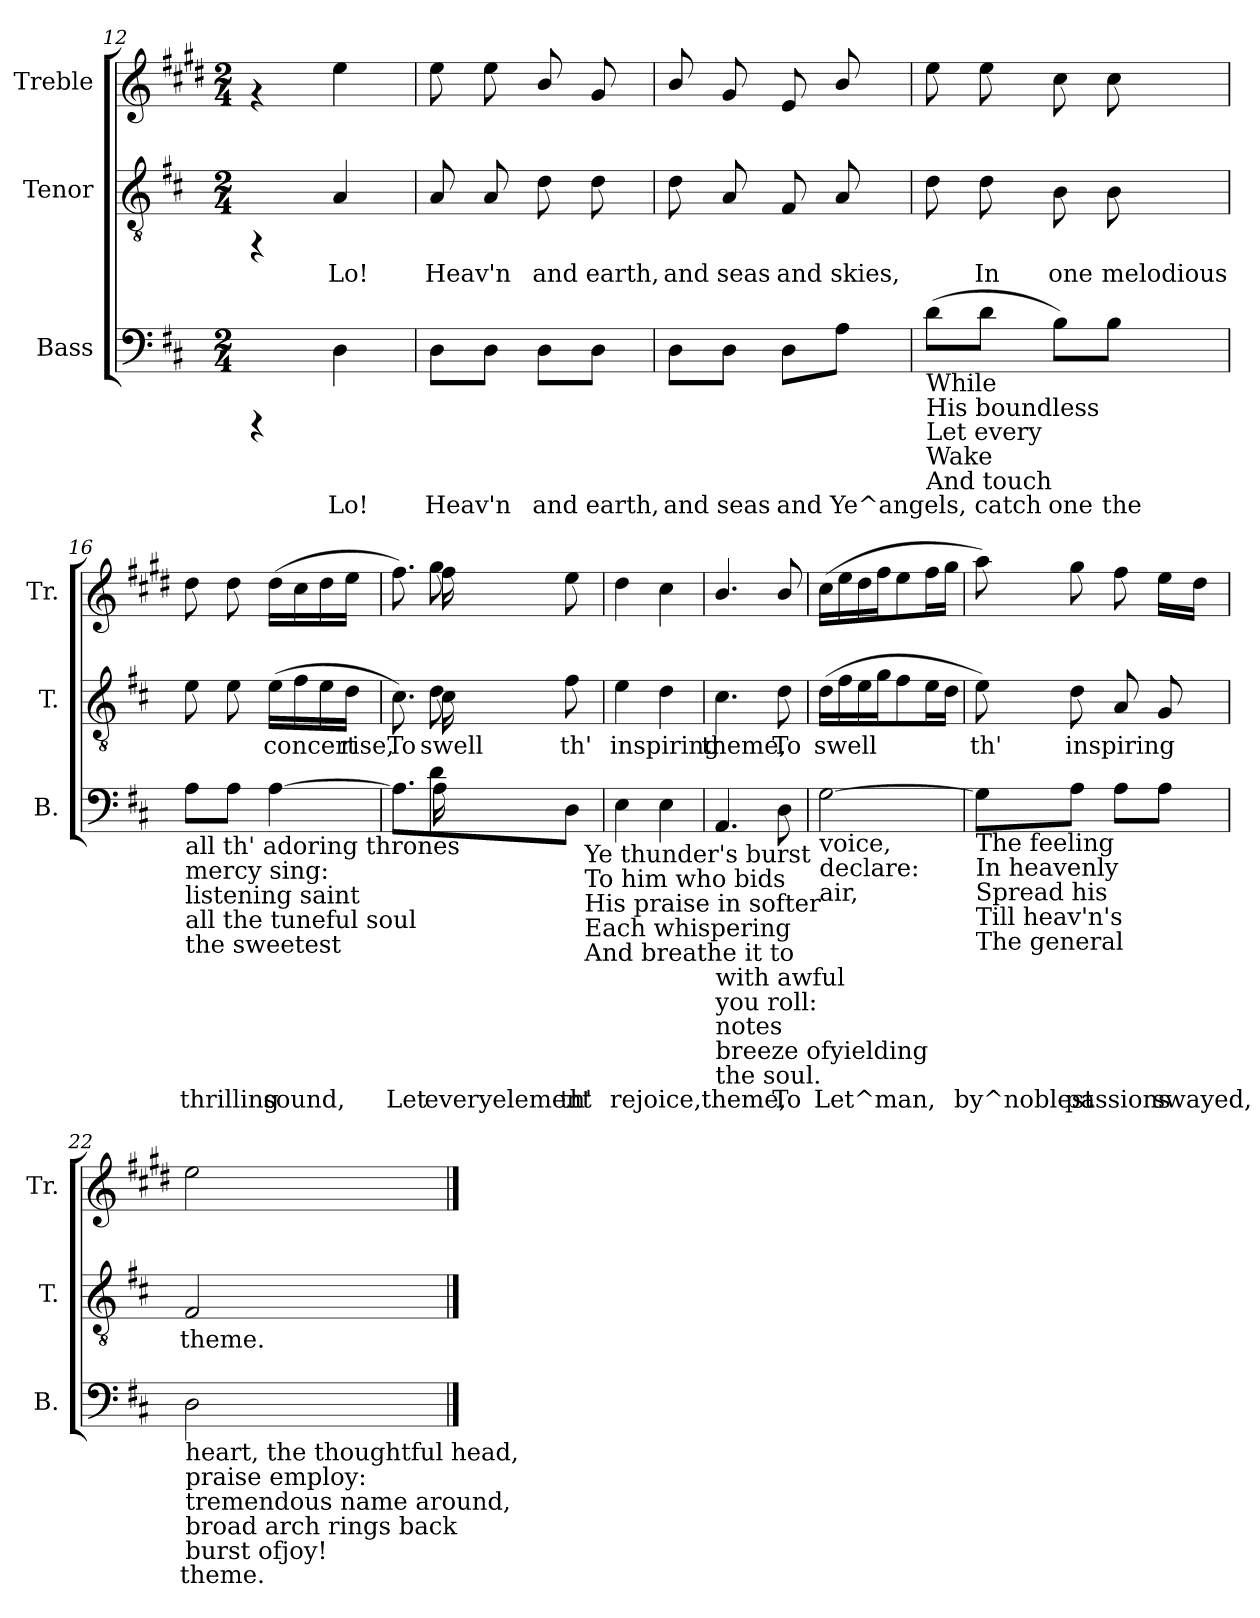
**kern	**text	**kern	**text	**kern
*part3	*part3	*part2	*part2	*part1
*staff3	*staff3	*staff2	*staff2	*staff1
*I"Bass	*	*I"Tenor	*	*I"Treble
*I'B.	*	*I'T.	*	*I'Tr.
*clefF4	*	*clefGv2	*	*clefG2
*	*	*	*	*ITrd1c2
*k[f#c#]	*	*k[f#c#]	*	*k[f#c#]
*D:	*	*D:	*	*D:
*M2/4	*	*M2/4	*	*M2/4
=12	=12	=12	=12	=12
4rCCC	.	4rFF	.	4rf
!	!LO:LY:a:rj	!	!LO:LY:b:rj	!
4D\	Lo!	4A/	Lo!	4dd\
!!LO:LB:g=z
=13	=13	=13	=13	=13
!	!LO:LY:a:rj	!	!LO:LY:b:rj	!
8D\L	Heav'n	8A/	Heav'n	8dd\
!	!LO:LY:a:rj	!	!LO:LY:b:rj	!
8D\J	.	8A/	.	8dd\
!	!LO:LY:a:rj	!	!LO:LY:b:rj	!
8D\L	and	8d\	and	8a/
!	!LO:LY:a:rj	!	!LO:LY:b:rj	!
8D\J	earth,	8d\	earth,	8f#/
=14	=14	=14	=14	=14
!	!LO:LY:a:rj	!	!LO:LY:b:rj	!
8D\L	and	8d\	and	8a/
!	!LO:LY:a:rj	!	!LO:LY:b:rj	!
8D\J	seas	8A/	seas	8f#/
!	!LO:LY:a:rj	!	!LO:LY:b:rj	!
8D\L	and	8F#/	and	8d/
!	!LO:LY:a:rj	!	!LO:LY:b:rj	!
8A\J	Ye^angels,	8A/	skies,	8a>/
=15	=15	=15	=15	=15
!LO:TX:b:t=While	!	!	!	!
!LO:TX:b:t=His boundless	!	!	!	!
!LO:TX:b:t=Let every	!	!	!	!
!LO:TX:b:t=Wake	!	!	!	!
!LO:TX:b:t=And touch	!	!	!	!
!	!LO:LY:a:rj	!	!LO:LY:b:rj	!
(<8d\L	.	8d\	.	8dd>\
!	!LO:LY:a:rj	!	!LO:LY:b:rj	!
8d\J	catch	8d\	In	8dd\
!	!LO:LY:a:rj	!	!LO:LY:b:rj	!
8B\L)	one	8B\	one	8b\
!	!LO:LY:a:rj	!	!LO:LY:b:rj	!
8B\J	the	8B\	melodious	8b\
=16	=16	=16	=16	=16
!LO:TX:b:t=all th' adoring thrones	!	!	!	!
!LO:TX:b:t=mercy sing&colon;	!	!	!	!
!LO:TX:b:t=listening saint	!	!	!	!
!LO:TX:b:t=all the tuneful soul	!	!	!	!
!LO:TX:b:t=the sweetest	!	!	!	!
!	!LO:LY:a:rj	!	!LO:LY:b:rj	!
8A\L	thrilling	8e\	.	8cc#\
!	!LO:LY:a:rj	!	!LO:LY:b:rj	!
8A\J	.	8e\	.	8cc#\
!	!LO:LY:a:rj	!	!LO:LY:b:rj	!
[>4A\	sound,	(>16e\L	concert	(>16cc#\L
!	!	!	!LO:LY:b:rj	!
.	.	16f#\	.	16b\
!	!	!	!LO:LY:b:rj	!
.	.	16e\	.	16cc#\
!	!	!	!LO:LY:b:rj	!
.	.	16d\J	rise,	16dd\J
=17	=17	=17	=17	=17
!LO:TX:b:t=around	!	!	!	!
!LO:TX:b:t=above	!	!	!	!
!LO:TX:b:t=oflove,	!	!	!	!
!LO:TX:b:t=string.	!	!	!	!
!	!LO:LY:a:rj	!	!LO:LY:b:rj	!
*^	*	*^	*	*^
*	*^	*	*	*	*	*	*
8.A\L]	8.ryy	4.ryy	Let	8.c#\)	8.ryy	To	8.ee\)	8.ryy
!	!	!	!LO:LY:a:rj	!	!	!LO:LY:b:rj	!	!
8d\J	16A\	.	everyelement	8d\	16c#\	swell	8ff#\	16ee\
.	8.ryy	.	.	.	8.ryy	.	.	8.ryy
!	!	!	!LO:LY:a:rj	!	!	!LO:LY:b:rj	!	!
8D\J	.	.	th'	8f#\	.	th'	8dd\	.
!	!	!LO:TX:b:t=Ye thunder's burst	!	!	!	!	!	!
!	!	!LO:TX:b:t=To him who bids	!	!	!	!	!	!
!	!	!LO:TX:b:t=His praise in softer	!	!	!	!	!	!
!	!	!LO:TX:b:t=Each whispering	!	!	!	!	!	!
!	!	!LO:TX:b:t=And breathe it to	!	!	!	!	!	!
.	.	16ryy	.	.	.	.	.	.
=18	=18	=18	=18	=18	=18	=18	=18	=18
!	!	!	!LO:LY:a:rj	!	!	!LO:LY:b:rj	!	!
*v	*v	*v	*	*	*	*	*v	*v
*	*	*v	*v	*	*
4E\	rejoice,	4e\	inspiring	4cc#\
!	!LO:LY:a:rj	!	!LO:LY:b:rj	!
4E\	.	4d\	.	4b\
=19	=19	=19	=19	=19
!LO:TX:b:t=with awful	!	!	!	!
!LO:TX:b:t=you roll&colon;	!	!	!	!
!LO:TX:b:t=notes	!	!	!	!
!LO:TX:b:t=breeze ofyielding	!	!	!	!
!LO:TX:b:t=the soul.	!	!	!	!
!	!LO:LY:a:rj	!	!LO:LY:b:rj	!
4.AA/	theme,	4.c#\	theme,	4.a/
!	!LO:LY:a:rj	!	!LO:LY:b:rj	!
8D\	To	8d\	To	8a/
=20	=20	=20	=20	=20
!LO:TX:b:t=voice,	!	!	!	!
!LO:TX:b:t=declare&colon;	!	!	!	!
!LO:TX:b:t=air,	!	!	!	!
!	!LO:LY:a:rj	!	!LO:LY:b:rj	!
[>2G<\	Let^man,	(>16d\L	swell	(>16b\L
!	!	!	!LO:LY:b:rj	!
.	.	16f#\	.	16dd\
!	!	!	!LO:LY:b:rj	!
.	.	16e\	.	16cc#\
!	!	!	!LO:LY:b:rj	!
.	.	16g\	.	16ee\
!	!	!	!LO:LY:b:rj	!
.	.	8f#\	.	8dd\
!	!	!	!LO:LY:b:rj	!
.	.	16e\	.	16ee\
!	!	!	!LO:LY:b:rj	!
.	.	16d\J	.	16ff#\J
=21	=21	=21	=21	=21
!LO:TX:b:t=The feeling	!	!	!	!
!LO:TX:b:t=In heavenly	!	!	!	!
!LO:TX:b:t=Spread his	!	!	!	!
!LO:TX:b:t=Till heav'n's	!	!	!	!
!LO:TX:b:t=The general	!	!	!	!
!	!LO:LY:a:rj	!	!LO:LY:b:rj	!
8G\L]	by^noblest	8e\)	th'	8gg\)
!	!LO:LY:a:rj	!	!LO:LY:b:rj	!
8A\J	passions	8d\	inspiring	8ff#\
!	!LO:LY:a:rj	!	!LO:LY:b:rj	!
8A\L	.	8A/	.	8ee\
!	!LO:LY:a:rj	!	!LO:LY:b:rj	!
8A\J	swayed,	8G/	.	16dd\L
.	.	.	.	16cc#\J
=22	=22	=22	=22	=22
!LO:TX:b:t=heart, the thoughtful head,	!	!	!	!
!LO:TX:b:t=praise employ&colon;	!	!	!	!
!LO:TX:b:t=tremendous name around,	!	!	!	!
!LO:TX:b:t=broad arch rings back	!	!	!	!
!LO:TX:b:t=burst ofjoy!	!	!	!	!
!	!LO:LY:a:rj	!	!LO:LY:b:rj	!
2D\	theme.	2F#/	theme.	2dd\
==	==	==	==	==
*-	*-	*-	*-	*-
